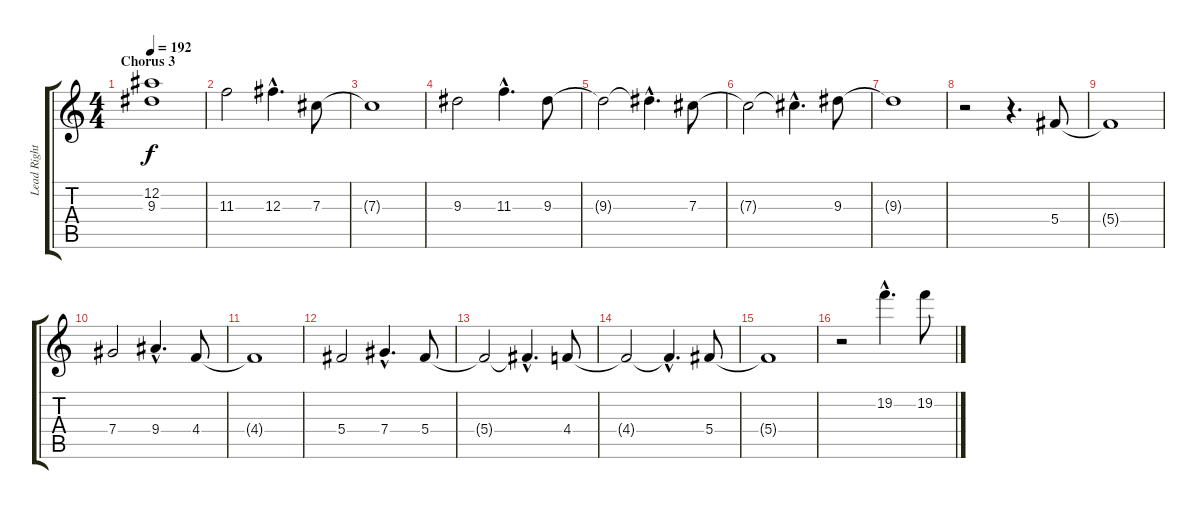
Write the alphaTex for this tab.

\track ("Lead Right" "Lead Right") {instrument distortionguitar}
\staff {score tabs}
\tuning (Eb4 Bb3 Gb3 Db3 Ab2 Eb2) {hide}
\ts (4 4)
\section ("" "Chorus 3")
\tempo 192
\clef g2
\ks c
(12.2{t} 9.3{t}).1{dy f} |
11.3.2 12.3{hac}.4{d} 7.3.8 |
7.3{t}.1 |
9.3.2 11.3{hac}.4{d} 9.3.8 |
9.3{t}.2 9.3{hac t}.4{d} 7.3.8 |
7.3{t}.2 7.3{hac t}.4{d} 9.3.8 |
9.3{t}.1 |
r.2 r.4{d} 5.4.8 |
5.4{t}.1 |
7.4.2 9.4{hac}.4{d} 4.4.8 |
4.4{t}.1 |
5.4.2 7.4{hac}.4{d} 5.4.8 |
5.4{t}.2 5.4{hac t}.4{d} 4.4.8 |
4.4{t}.2 4.4{hac t}.4{d} 5.4.8 |
5.4{t}.1 |
r.2 19.2{hac}.4{d} 19.2{ss}.8
